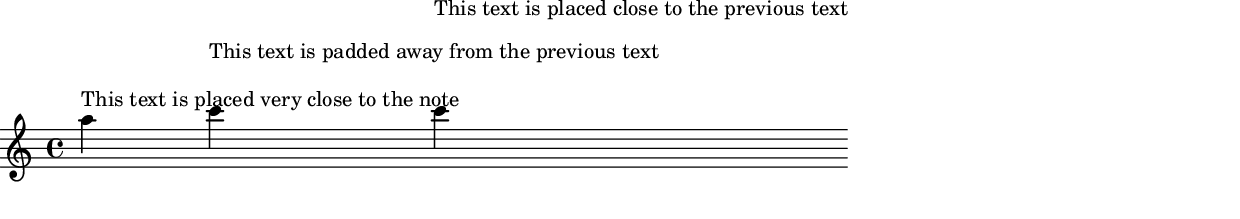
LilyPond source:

%% Generated by lilypond-book.py
%% Options: [exampleindent=10.16\mm,fragment,indent=0\mm,line-width=160\mm,quote,ragged-right,relative=2,staffsize=18]
\include "lilypond-book-preamble.ly"


% ****************************************************************
% Start cut-&-pastable-section
% ****************************************************************

#(set-global-staff-size 18)

\paper {
  indent = 0\mm
  line-width = 160\mm
  % offset the left padding, also add 1mm as lilypond creates cropped
  % images with a little space on the right
  line-width = #(- line-width (* mm  3.000000) (* mm 1))
  line-width = 160\mm - 2.0 * 10.16\mm
  % offset the left padding, also add 1mm as lilypond creates cropped
  % images with a little space on the right
  line-width = #(- line-width (* mm  3.000000) (* mm 1))
  ragged-right = ##t
}

\layout {
  
}



\relative c''
{


% ****************************************************************
% ly snippet contents follows:
% ****************************************************************
\sourcefileline 2787
\once \override TextScript.outside-staff-padding = #0
a'^"This text is placed very close to the note"
\once \override TextScript.outside-staff-padding = #3
c^"This text is padded away from the previous text"
c^"This text is placed close to the previous text"



% ****************************************************************
% end ly snippet
% ****************************************************************
}
